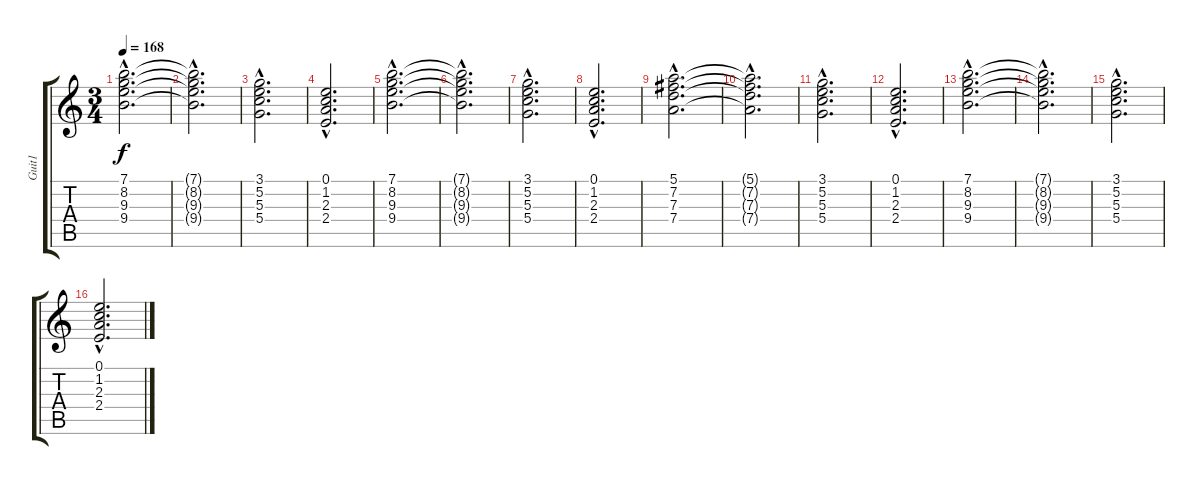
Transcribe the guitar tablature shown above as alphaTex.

\track ("Guit1" "Guit1") {instrument overdrivenguitar}
\staff {score tabs}
\tuning (E4 B3 G3 D3 A2 E2) {hide}
\ts (3 4)
\tempo 168
\clef g2
\ks c
(7.1{hac} 8.2{hac} 9.3{hac} 9.4{hac}).2{d dy f volume 12 instrument synthstrings1} |
(7.1{hac t} 8.2{hac t} 9.3{hac t} 9.4{hac t}).2{d} |
(3.1{hac} 5.2{hac} 5.3{hac} 5.4{hac}).2{d} |
(0.1{hac} 1.2{hac} 2.3{hac} 2.4{hac}).2{d} |
(7.1{hac} 8.2{hac} 9.3{hac} 9.4{hac}).2{d} |
(7.1{hac t} 8.2{hac t} 9.3{hac t} 9.4{hac t}).2{d} |
(3.1{hac} 5.2{hac} 5.3{hac} 5.4{hac}).2{d} |
(0.1{hac} 1.2{hac} 2.3{hac} 2.4{hac}).2{d} |
(5.1{hac} 7.2{hac} 7.3{hac} 7.4{hac}).2{d} |
(5.1{hac t} 7.2{hac t} 7.3{hac t} 7.4{hac t}).2{d} |
(3.1{hac} 5.2{hac} 5.3{hac} 5.4{hac}).2{d} |
(0.1{hac} 1.2{hac} 2.3{hac} 2.4{hac}).2{d} |
(7.1{hac} 8.2{hac} 9.3{hac} 9.4{hac}).2{d} |
(7.1{hac t} 8.2{hac t} 9.3{hac t} 9.4{hac t}).2{d} |
(3.1{hac} 5.2{hac} 5.3{hac} 5.4{hac}).2{d} |
(0.1{hac} 1.2{hac} 2.3{hac} 2.4{hac}).2{d}
